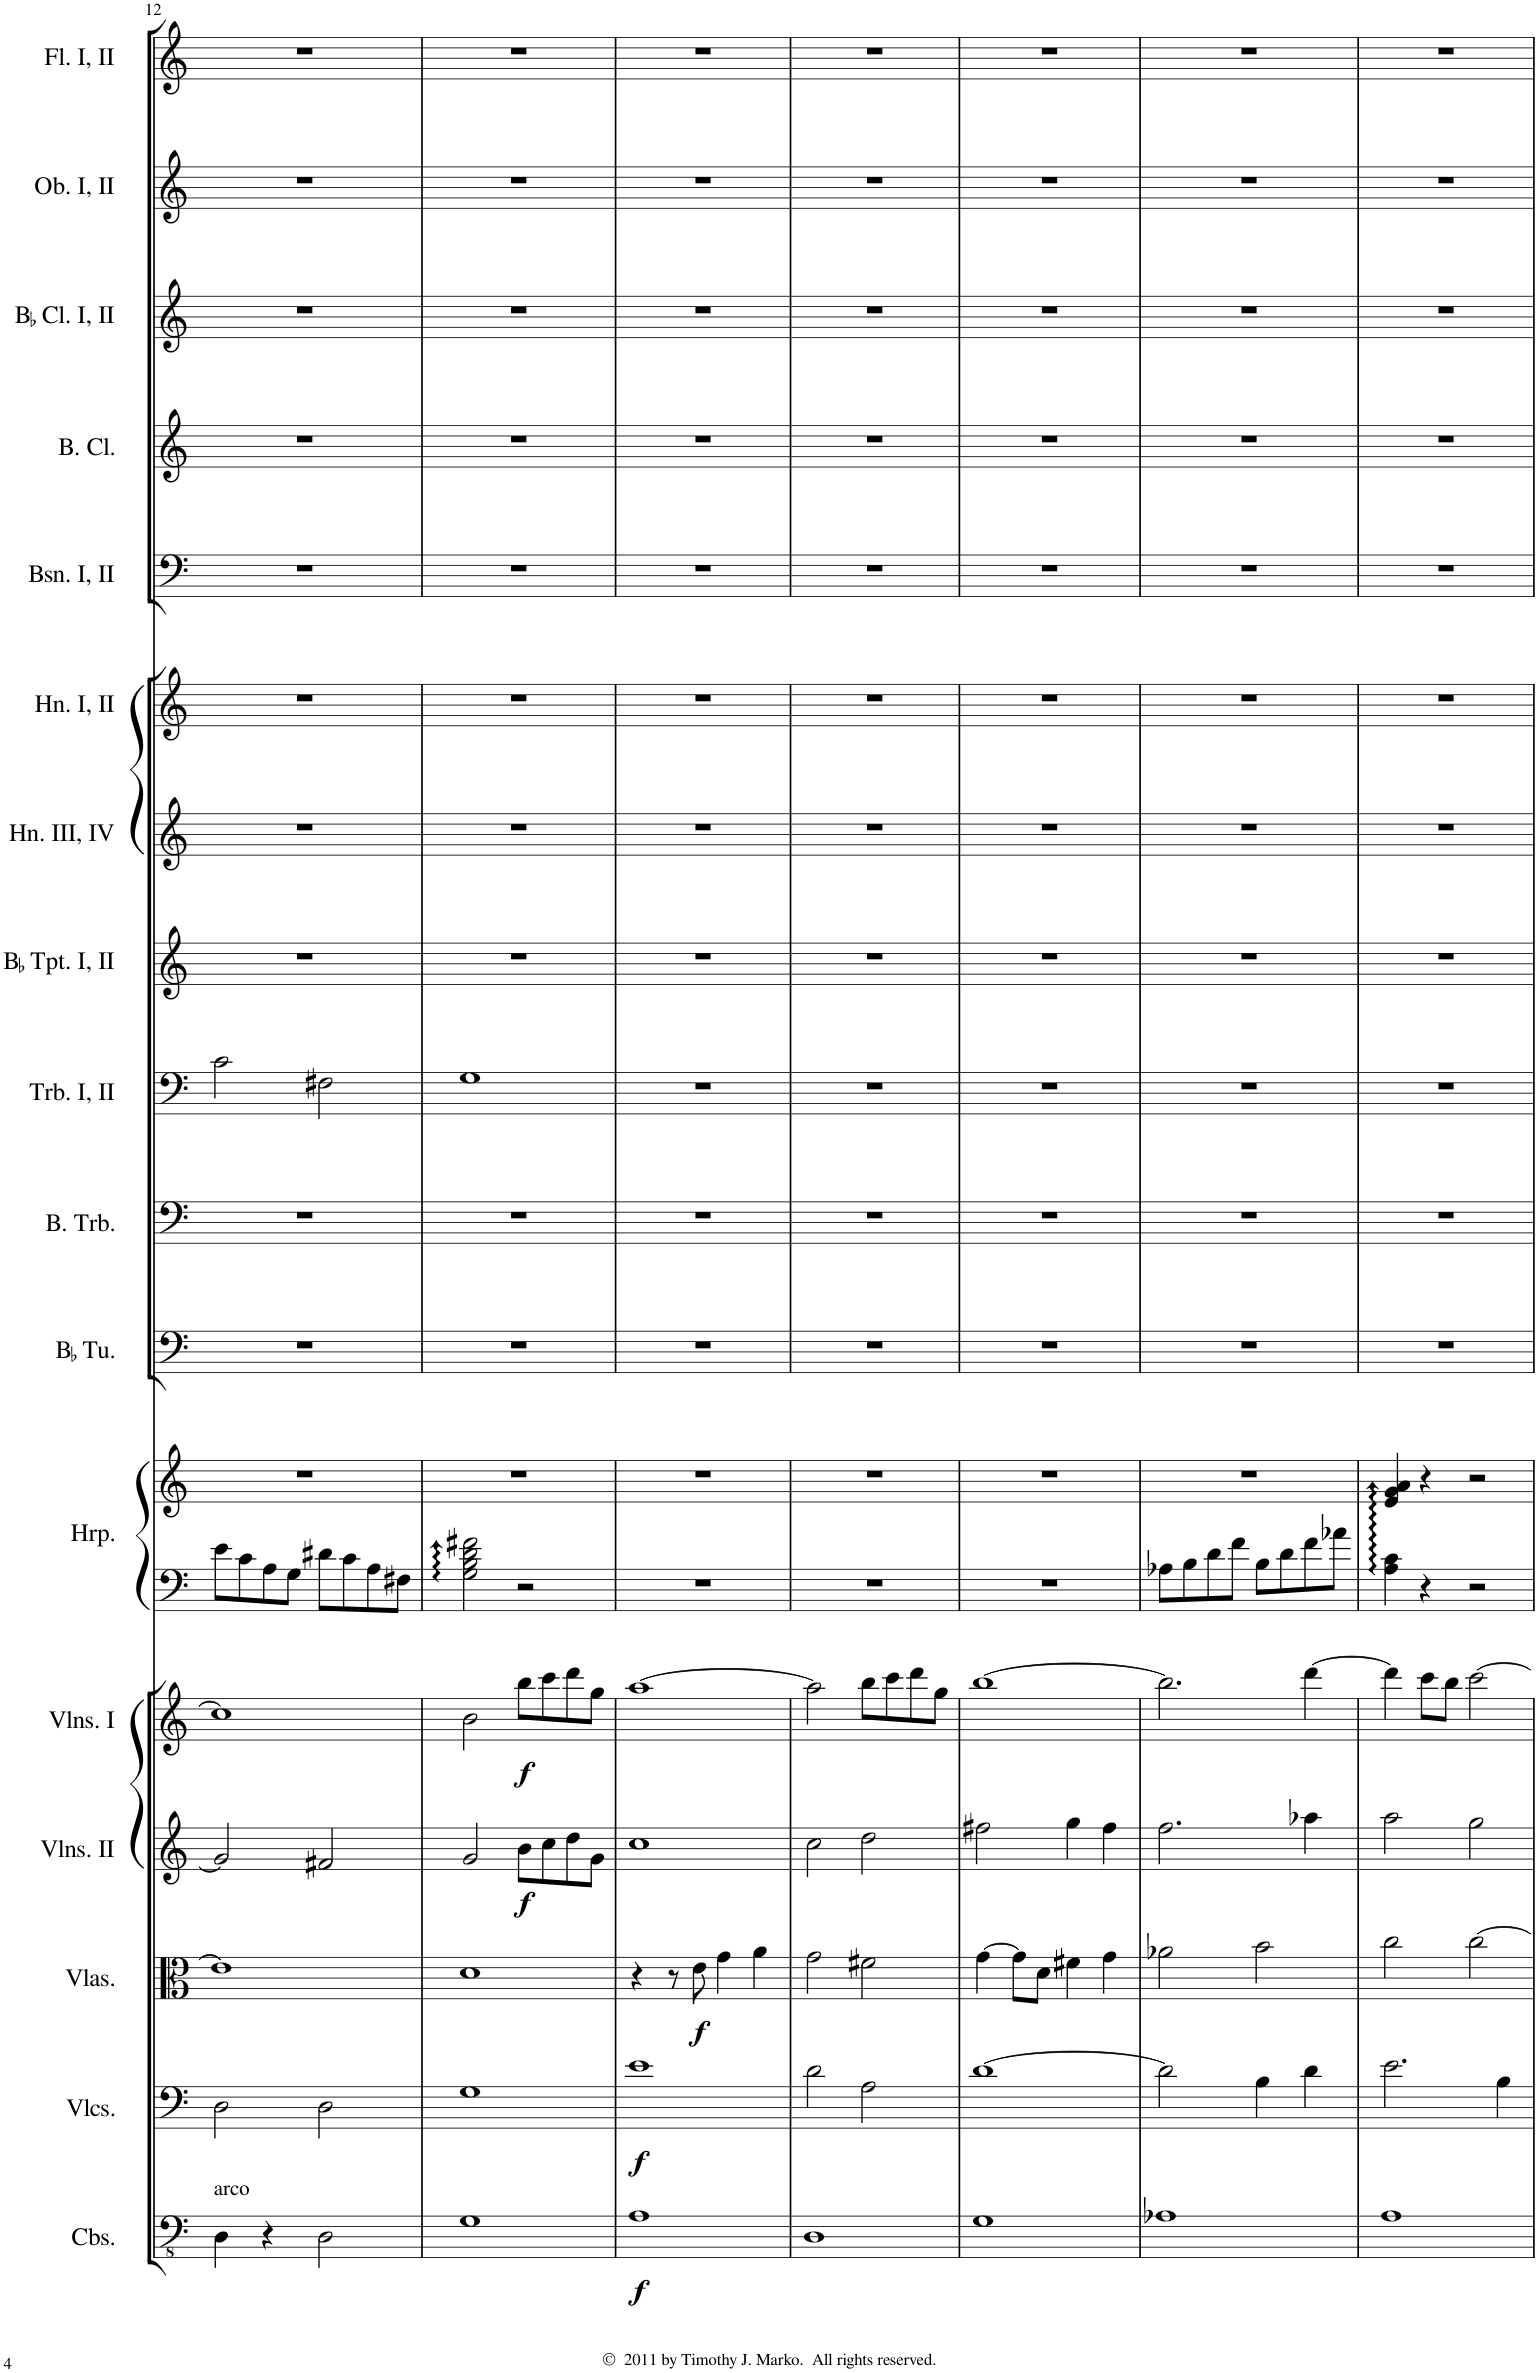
**kern	**dynam	**kern	**dynam	**kern	**dynam	**kern	**dynam	**kern	**dynam	**kern	**kern	**kern	**kern	**kern	**kern	**kern	**kern	**kern	**kern	**kern	**kern	**kern
*part17	*part17	*part16	*part16	*part15	*part15	*part14	*part14	*part13	*part13	*part12	*part12	*part11	*part10	*part9	*part8	*part7	*part6	*part5	*part4	*part3	*part2	*part1
*staff18	*staff18	*staff17	*staff17	*staff16	*staff16	*staff15	*staff15	*staff14	*staff14	*staff13	*staff12	*staff11	*staff10	*staff9	*staff8	*staff7	*staff6	*staff5	*staff4	*staff3	*staff2	*staff1
*I"Contrabasses	*	*I"Violoncellos	*	*I"Violas	*	*I"Violins II	*	*I"Violins I	*	*I"Harp	*	*I"BaccidentalFlat Tuba	*I"Bass Trombone	*I"Trombone I &amp; II	*I"BaccidentalFlat Trumpet I &amp; II	*I"Horn III &amp; IV	*I"Horn I &amp; II	*I"Bassoon I &amp; II	*I"Bass Clarinet	*I"BaccidentalFlat Clarinet I &amp; II	*I"Oboe I &amp; II	*I"Flute I &amp; II
*I'Cbs.	*	*I'Vlcs.	*	*I'Vlas.	*	*I'Vlns. II	*	*I'Vlns. I	*	*I'Hrp.	*	*I'BaccidentalFlat Tu.	*I'B. Trb.	*I'Trb. I, II	*I'BaccidentalFlat Tpt. I, II	*I'Hn. III, IV	*I'Hn. I, II	*I'Bsn. I, II	*I'B. Cl.	*I'BaccidentalFlat Cl. I, II	*I'Ob. I, II	*I'Fl. I, II
!!LO:PB:g=z
*clefFv4	*	*clefF4	*	*clefC3	*	*clefG2	*	*clefG2	*	*clefF4	*clefG2	*clefF4	*clefF4	*clefF4	*clefG2	*clefG2	*clefG2	*clefF4	*clefG2	*clefG2	*clefG2	*clefG2
*	*	*	*	*	*	*	*	*	*	*	*	*	*	*	*ITrd1c2	*ITrd4c7	*ITrd4c7	*	*ITrd8c14	*ITrd1c2	*	*
*k[]	*	*k[]	*	*k[]	*	*k[]	*	*k[]	*	*k[]	*k[]	*k[]	*k[]	*k[]	*k[]	*k[]	*k[]	*k[]	*k[]	*k[]	*k[]	*k[]
=12	=12	=12	=12	=12	=12	=12	=12	=12	=12	=12	=12	=12	=12	=12	=12	=12	=12	=12	=12	=12	=12	=12
!LO:TX:a:t=arco	!	!	!	!	!	!	!	!	!	!	!	!	!	!	!	!	!	!	!	!	!	!
4DD\	.	2D\	.	1e]	.	2g/]	.	1cc]	.	8e\L	1r	1r	1r	2c\	1r	1r	1r	1r	1r	1r	1r	1r
.	.	.	.	.	.	.	.	.	.	8c\	.	.	.	.	.	.	.	.	.	.	.	.
4r	.	.	.	.	.	.	.	.	.	8A\	.	.	.	.	.	.	.	.	.	.	.	.
.	.	.	.	.	.	.	.	.	.	8G\J	.	.	.	.	.	.	.	.	.	.	.	.
2DD\	.	2D\	.	.	.	2f#X/	.	.	.	8d#X\L	.	.	.	2F#X\	.	.	.	.	.	.	.	.
.	.	.	.	.	.	.	.	.	.	8c\	.	.	.	.	.	.	.	.	.	.	.	.
.	.	.	.	.	.	.	.	.	.	8A\	.	.	.	.	.	.	.	.	.	.	.	.
.	.	.	.	.	.	.	.	.	.	8F#X\J	.	.	.	.	.	.	.	.	.	.	.	.
=13	=13	=13	=13	=13	=13	=13	=13	=13	=13	=13	=13	=13	=13	=13	=13	=13	=13	=13	=13	=13	=13	=13
1GG	.	1G	.	1d	.	2g/	.	2b\	.	2G\ 2B\ 2d\ 2f#X\	1r	1r	1r	1G	1r	1r	1r	1r	1r	1r	1r	1r
!	!	!	!	!	!	!	!LO:DY:b	!	!LO:DY:b	!	!	!	!	!	!	!	!	!	!	!	!	!
.	.	.	.	.	.	8b\L	f	8bb\L	f	2r	.	.	.	.	.	.	.	.	.	.	.	.
.	.	.	.	.	.	8cc\	.	8ccc\	.	.	.	.	.	.	.	.	.	.	.	.	.	.
.	.	.	.	.	.	8dd\	.	8ddd\	.	.	.	.	.	.	.	.	.	.	.	.	.	.
.	.	.	.	.	.	8g\J	.	8gg\J	.	.	.	.	.	.	.	.	.	.	.	.	.	.
=14	=14	=14	=14	=14	=14	=14	=14	=14	=14	=14	=14	=14	=14	=14	=14	=14	=14	=14	=14	=14	=14	=14
!	!LO:DY:b	!	!LO:DY:b	!	!	!	!	!	!	!	!	!	!	!	!	!	!	!	!	!	!	!
1AA	f	1e	f	4r	.	1cc	.	[1aa	.	1r	1r	1r	1r	1r	1r	1r	1r	1r	1r	1r	1r	1r
.	.	.	.	8r	.	.	.	.	.	.	.	.	.	.	.	.	.	.	.	.	.	.
!	!	!	!	!	!LO:DY:b	!	!	!	!	!	!	!	!	!	!	!	!	!	!	!	!	!
.	.	.	.	8e\	f	.	.	.	.	.	.	.	.	.	.	.	.	.	.	.	.	.
.	.	.	.	4g\	.	.	.	.	.	.	.	.	.	.	.	.	.	.	.	.	.	.
.	.	.	.	4a\	.	.	.	.	.	.	.	.	.	.	.	.	.	.	.	.	.	.
=15	=15	=15	=15	=15	=15	=15	=15	=15	=15	=15	=15	=15	=15	=15	=15	=15	=15	=15	=15	=15	=15	=15
1DD	.	2d\	.	2g\	.	2cc\	.	2aa\]	.	1r	1r	1r	1r	1r	1r	1r	1r	1r	1r	1r	1r	1r
.	.	2A\	.	2f#X\	.	2dd\	.	8bb\L	.	.	.	.	.	.	.	.	.	.	.	.	.	.
.	.	.	.	.	.	.	.	8ccc\	.	.	.	.	.	.	.	.	.	.	.	.	.	.
.	.	.	.	.	.	.	.	8ddd\	.	.	.	.	.	.	.	.	.	.	.	.	.	.
.	.	.	.	.	.	.	.	8gg\J	.	.	.	.	.	.	.	.	.	.	.	.	.	.
=16	=16	=16	=16	=16	=16	=16	=16	=16	=16	=16	=16	=16	=16	=16	=16	=16	=16	=16	=16	=16	=16	=16
1GG	.	[1d	.	[4g\	.	2ff#X\	.	[1bb	.	1r	1r	1r	1r	1r	1r	1r	1r	1r	1r	1r	1r	1r
.	.	.	.	8g\L]	.	.	.	.	.	.	.	.	.	.	.	.	.	.	.	.	.	.
.	.	.	.	8d\J	.	.	.	.	.	.	.	.	.	.	.	.	.	.	.	.	.	.
.	.	.	.	4f#X\	.	4gg\	.	.	.	.	.	.	.	.	.	.	.	.	.	.	.	.
.	.	.	.	4g\	.	4ff#\	.	.	.	.	.	.	.	.	.	.	.	.	.	.	.	.
=17	=17	=17	=17	=17	=17	=17	=17	=17	=17	=17	=17	=17	=17	=17	=17	=17	=17	=17	=17	=17	=17	=17
1AA-X	.	2d\]	.	2a-X\	.	2.ff\	.	2.bb\]	.	8A-X\L	1r	1r	1r	1r	1r	1r	1r	1r	1r	1r	1r	1r
.	.	.	.	.	.	.	.	.	.	8B\	.	.	.	.	.	.	.	.	.	.	.	.
.	.	.	.	.	.	.	.	.	.	8d\	.	.	.	.	.	.	.	.	.	.	.	.
.	.	.	.	.	.	.	.	.	.	8f\J	.	.	.	.	.	.	.	.	.	.	.	.
.	.	4B\	.	2b\	.	.	.	.	.	8B\L	.	.	.	.	.	.	.	.	.	.	.	.
.	.	.	.	.	.	.	.	.	.	8d\	.	.	.	.	.	.	.	.	.	.	.	.
.	.	4d\	.	.	.	4aa-X\	.	[4ddd\	.	8f\	.	.	.	.	.	.	.	.	.	.	.	.
.	.	.	.	.	.	.	.	.	.	8a-X\J	.	.	.	.	.	.	.	.	.	.	.	.
=18	=18	=18	=18	=18	=18	=18	=18	=18	=18	=18	=18	=18	=18	=18	=18	=18	=18	=18	=18	=18	=18	=18
1AA	.	2.e\	.	2cc\	.	2aa\	.	4ddd\]	.	4A\ 4c\	4e/ 4g/ 4a/	1r	1r	1r	1r	1r	1r	1r	1r	1r	1r	1r
.	.	.	.	.	.	.	.	8ccc\L	.	4r	4r	.	.	.	.	.	.	.	.	.	.	.
.	.	.	.	.	.	.	.	8bb\J	.	.	.	.	.	.	.	.	.	.	.	.	.	.
.	.	.	.	[2cc\	.	2gg\	.	[2ccc\	.	2r	2r	.	.	.	.	.	.	.	.	.	.	.
.	.	4B\	.	.	.	.	.	.	.	.	.	.	.	.	.	.	.	.	.	.	.	.
=	=	=	=	=	=	=	=	=	=	=	=	=	=	=	=	=	=	=	=	=	=	=
*-	*-	*-	*-	*-	*-	*-	*-	*-	*-	*-	*-	*-	*-	*-	*-	*-	*-	*-	*-	*-	*-	*-
